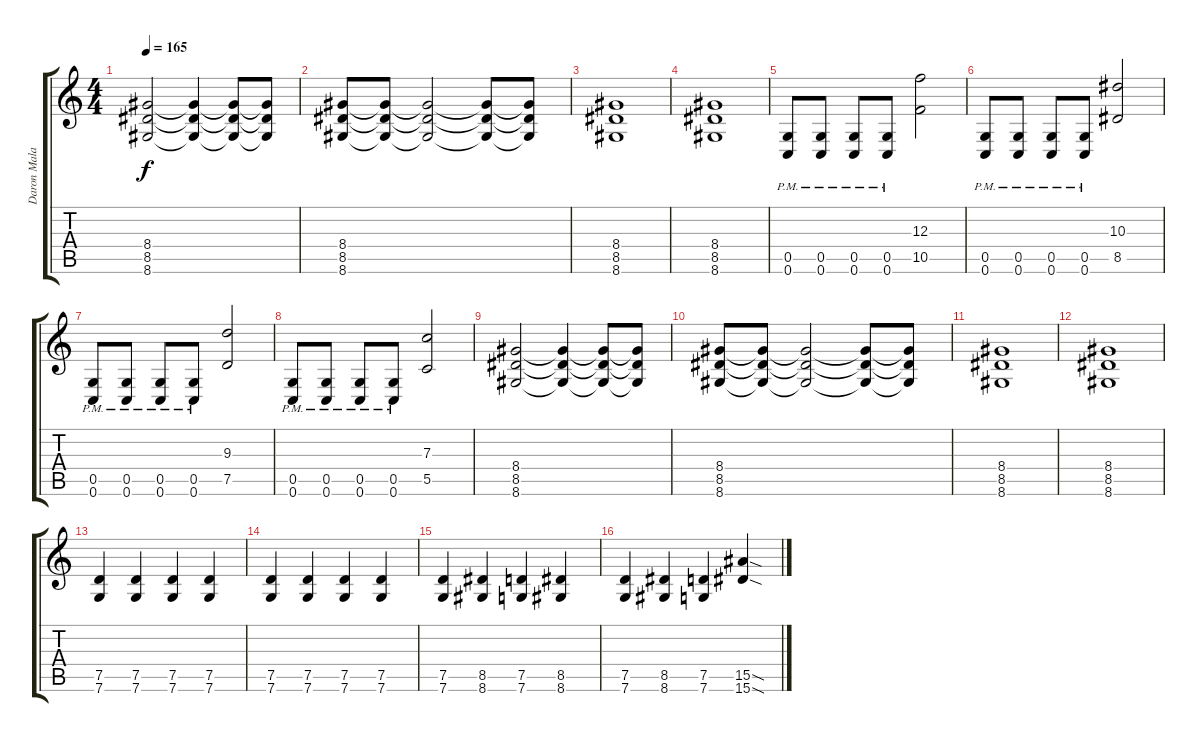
\track ("Daron Malakian - Distortion" "Daron Mala") {instrument distortionguitar}
\staff {score tabs}
\tuning (D4 A3 F3 C3 G2 C2) {hide}
\ts (4 4)
\tempo 165
\clef g2
\ks c
(8.4 8.5 8.6).2{dy f} (8.4{t} 8.5{t} 8.6{t}).4 (8.4{t} 8.5{t} 8.6{t}).8 (8.4{t} 8.5{t} 8.6{t}).8 |
(8.4 8.5 8.6).8 (8.4{t} 8.5{t} 8.6{t}).8 (8.4{t} 8.5{t} 8.6{t}).2 (8.4{t} 8.5{t} 8.6{t}).8 (8.4{t} 8.5{t} 8.6{t}).8 |
(8.4 8.5 8.6).1 |
(8.4 8.5 8.6).1 |
(0.5{pm} 0.6{pm}).8 (0.5{pm} 0.6{pm}).8 (0.5{pm} 0.6{pm}).8 (0.5{pm} 0.6{pm}).8 (12.3 10.5).2 |
(0.5{pm} 0.6{pm}).8 (0.5{pm} 0.6{pm}).8 (0.5{pm} 0.6{pm}).8 (0.5{pm} 0.6{pm}).8 (10.3 8.5).2 |
(0.5{pm} 0.6{pm}).8 (0.5{pm} 0.6{pm}).8 (0.5{pm} 0.6{pm}).8 (0.5{pm} 0.6{pm}).8 (9.3 7.5).2 |
(0.5{pm} 0.6{pm}).8 (0.5{pm} 0.6{pm}).8 (0.5{pm} 0.6{pm}).8 (0.5{pm} 0.6{pm}).8 (7.3 5.5).2 |
(8.4 8.5 8.6).2 (8.4{t} 8.5{t} 8.6{t}).4 (8.4{t} 8.5{t} 8.6{t}).8 (8.4{t} 8.5{t} 8.6{t}).8 |
(8.4 8.5 8.6).8 (8.4{t} 8.5{t} 8.6{t}).8 (8.4{t} 8.5{t} 8.6{t}).2 (8.4{t} 8.5{t} 8.6{t}).8 (8.4{t} 8.5{t} 8.6{t}).8 |
(8.4 8.5 8.6).1 |
(8.4 8.5 8.6).1 |
(7.5 7.6).4 (7.5 7.6).4 (7.5 7.6).4 (7.5 7.6).4 |
(7.5 7.6).4 (7.5 7.6).4 (7.5 7.6).4 (7.5 7.6).4 |
(7.5 7.6).4 (8.5 8.6).4 (7.5 7.6).4 (8.5 8.6).4 |
(7.5 7.6).4 (8.5 8.6).4 (7.5 7.6).4 (15.5{sod} 15.6{sod}).4
